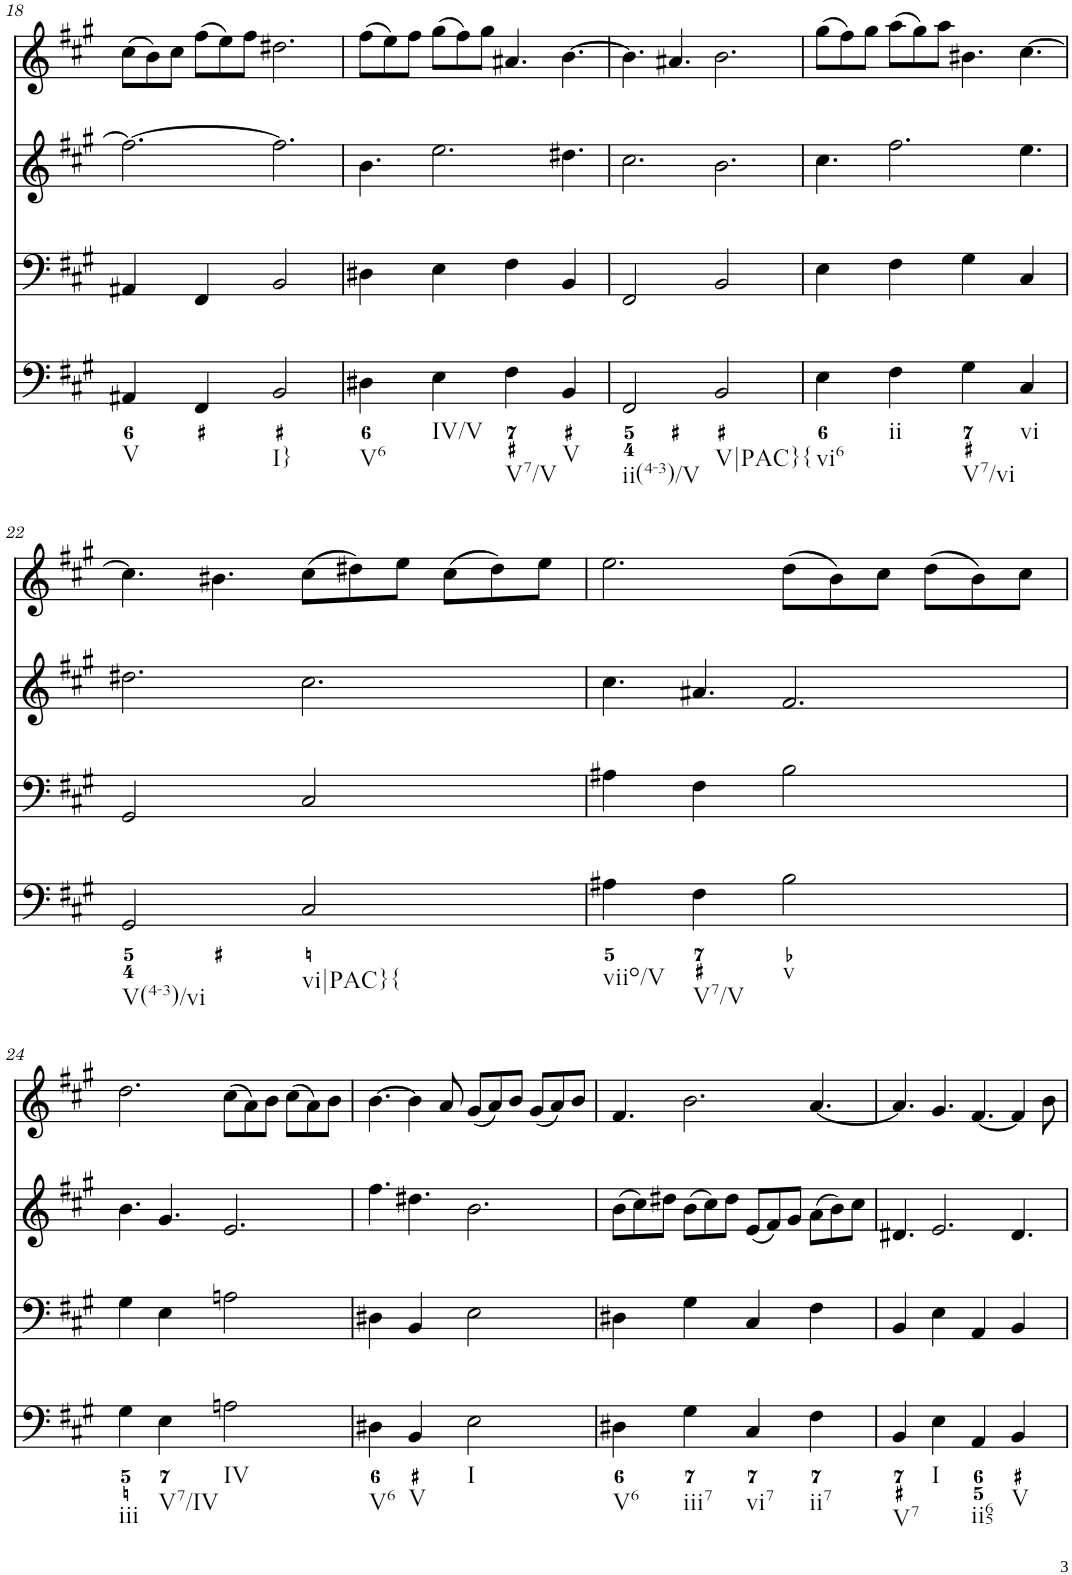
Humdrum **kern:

**kern	**kern	**kern	**kern
*part4	*part3	*part2	*part1
*staff4	*staff3	*staff2	*staff1
*I"Piano	*I"Piano	*I"Piano	*I"Piano
*I'Pno	*I'Pno	*I'Pno	*I'Pno
!!LO:PB:g=z
*clefF4	*clefF4	*clefG2	*clefG2
*k[f#c#g#]	*k[f#c#g#]	*k[f#c#g#]	*k[f#c#g#]
*A:	*A:	*A:	*A:
*M4/4	*M4/4	*M12/8	*M12/8
=18	=18	=18	=18
!LO:TX:b:t=V	!	!	!
4AA#X/	4AA#X/	2.ff#\_	(8cc#\L
.	.	.	8b\)
4FF#/	4FF#/	.	8cc#\J
.	.	.	(8ff#\L
!LO:TX:b:t=I}	!	!	!
2BB/	2BB/	.	8ee\)
.	.	.	8ff#\J
.	.	2.ff#\]	2.dd#X\
2ryy	2ryy	.	.
=19	=19	=19	=19
!LO:TX:b:t=V6	!	!	!
4D#X\	4D#X\	4.b\	(8ff#\L
.	.	.	8ee\)
!LO:TX:b:t=IV/V	!	!	!
4E\	4E\	.	8ff#\J
.	.	2.ee\	(8gg#\L
!LO:TX:b:t=V7/V	!	!	!
4F#\	4F#\	.	8ff#\)
.	.	.	8gg#\J
!LO:TX:b:t=V	!	!	!
4BB/	4BB/	.	4.a#X/
2ryy	2ryy	.	.
.	.	4.dd#X\	[4.b\
=20	=20	=20	=20
!LO:TX:b:t=ii(4-3)/V	!	!	!
2FF#/	2FF#/	2.cc#\	4.b\]
.	.	.	4.a#X/
!LO:TX:b:t=V|PAC}{	!	!	!
2BB/	2BB/	.	.
.	.	2.b\	2.b\
2ryy	2ryy	.	.
=21	=21	=21	=21
!LO:TX:b:t=vi6	!	!	!
4E\	4E\	4.cc#\	(8gg#\L
.	.	.	8ff#\)
!LO:TX:b:t=ii	!	!	!
4F#\	4F#\	.	8gg#\J
.	.	2.ff#\	(8aa\L
!LO:TX:b:t=V7/vi	!	!	!
4G#\	4G#\	.	8gg#\)
.	.	.	8aa\J
!LO:TX:b:t=vi	!	!	!
4C#/	4C#/	.	4.b#X\
2ryy	2ryy	.	.
.	.	4.ee\	[4.cc#\
!!LO:LB:g=z
=22	=22	=22	=22
!LO:TX:b:t=V(4-3)/vi	!	!	!
2GG#/	2GG#/	2.dd#X\	4.cc#\]
.	.	.	4.b#X\
!LO:TX:b:t=vi|PAC}{	!	!	!
2C#/	2C#/	.	.
.	.	2.cc#\	(8cc#\L
.	.	.	8dd#X\)
2ryy	2ryy	.	8ee\J
.	.	.	(8cc#\L
.	.	.	8dd#\)
.	.	.	8ee\J
=23	=23	=23	=23
!LO:TX:b:t=viio/V	!	!	!
4A#X\	4A#X\	4.cc#\	2.ee\
!LO:TX:b:t=V7/V	!	!	!
4F#\	4F#\	.	.
.	.	4.a#X/	.
!LO:TX:b:t=v	!	!	!
2B\	2B\	.	.
.	.	2.f#/	(8dd\L
.	.	.	8b\)
2ryy	2ryy	.	8cc#\J
.	.	.	(8dd\L
.	.	.	8b\)
.	.	.	8cc#\J
!!LO:LB:g=z
=24	=24	=24	=24
!LO:TX:b:t=iii	!	!	!
4G#\	4G#\	4.b\	2.dd\
!LO:TX:b:t=V7/IV	!	!	!
4E\	4E\	.	.
.	.	4.g#/	.
!LO:TX:b:t=IV	!	!	!
2An\	2An\	.	.
.	.	2.e/	(8cc#\L
.	.	.	8a\)
2ryy	2ryy	.	8b\J
.	.	.	(8cc#\L
.	.	.	8a\)
.	.	.	8b\J
=25	=25	=25	=25
!LO:TX:b:t=V6	!	!	!
4D#X\	4D#X\	4.ff#\	[4.b\
!LO:TX:b:t=V	!	!	!
4BB/	4BB/	.	.
.	.	4.dd#X\	4b\]
!LO:TX:b:t=I	!	!	!
2E\	2E\	.	.
.	.	.	8a/
.	.	2.b\	(8g#/L
.	.	.	8a/)
2ryy	2ryy	.	8b/J
.	.	.	(8g#/L
.	.	.	8a/)
.	.	.	8b/J
=26	=26	=26	=26
!LO:TX:b:t=V6	!	!	!
4D#X\	4D#X\	(8b\L	4.f#/
.	.	8cc#\)	.
!LO:TX:b:t=iii7	!	!	!
4G#\	4G#\	8dd#X\J	.
.	.	(8b\L	2.b\
!LO:TX:b:t=vi7	!	!	!
4C#/	4C#/	8cc#\)	.
.	.	8dd#\J	.
!LO:TX:b:t=ii7	!	!	!
4F#\	4F#\	(8e/L	.
.	.	8f#/)	.
2ryy	2ryy	8g#/J	.
.	.	(8a\L	[4.a/
.	.	8b\)	.
.	.	8cc#\J	.
=27	=27	=27	=27
!LO:TX:b:t=V7	!	!	!
4BB/	4BB/	4.d#X/	4.a/]
!LO:TX:b:t=I	!	!	!
4E\	4E\	.	.
.	.	2.e/	4.g#/
!LO:TX:b:t=ii65	!	!	!
4AA/	4AA/	.	.
!LO:TX:b:t=V	!	!	!
4BB/	4BB/	.	[4.f#/
2ryy	2ryy	.	.
.	.	4.d#/	4f#/]
.	.	.	8b\
=	=	=	=
*-	*-	*-	*-
